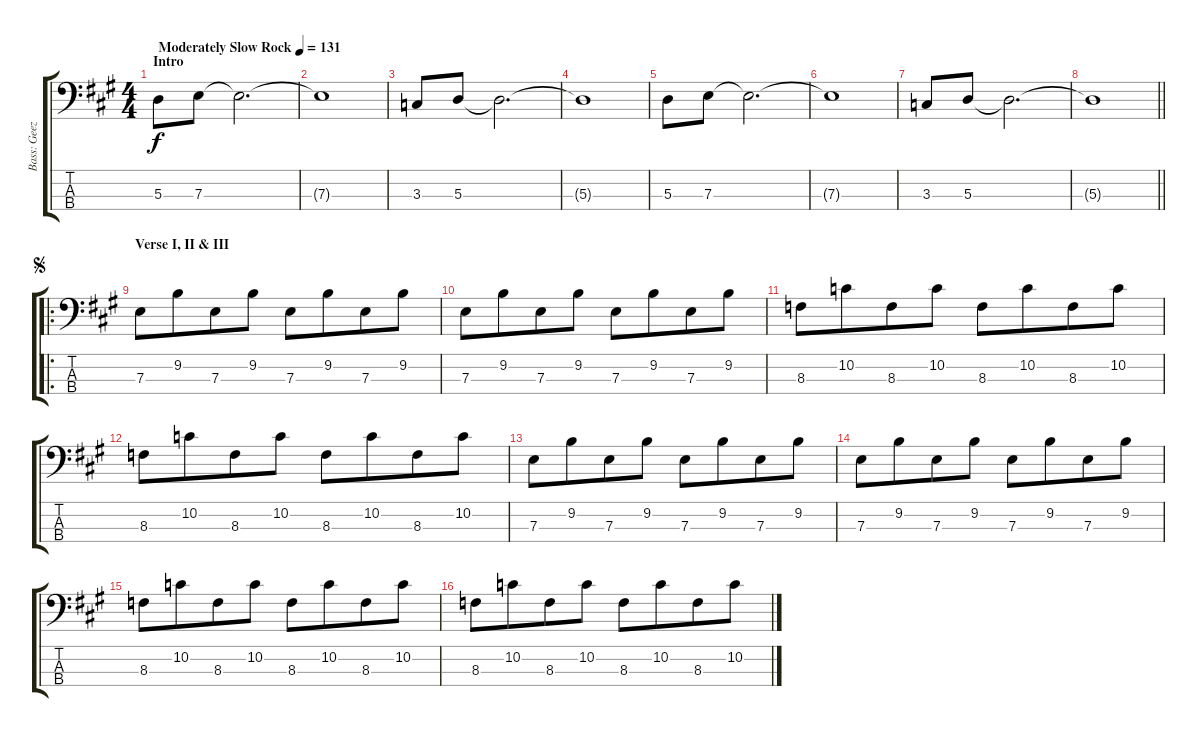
\track ("Bass: Geezer" "Bass: Geez") {instrument electricbassfinger}
\staff {score tabs}
\tuning (G2 D2 A1 E1) {hide}
\ts (4 4)
\section ("" "Intro")
\tempo (131 "Moderately Slow Rock")
\clef f4
\ks a
5.3.8{dy f instrument electricbassfinger} 7.3.8 7.3{t}.2{d} |
7.3{t}.1 |
3.3.8 5.3.8 5.3{t}.2{d} |
5.3{t}.1 |
5.3.8 7.3.8 7.3{t}.2{d} |
7.3{t}.1 |
3.3.8 5.3.8 5.3{t}.2{d} |
\barLineRight lightlight
5.3{t}.1 |
\ro
\section ("" "Verse I, II & III")
\jump segno
7.3.8 9.2.8{beam merge} 7.3.8 9.2.8 7.3.8 9.2.8{beam merge} 7.3.8 9.2.8 |
7.3.8 9.2.8{beam merge} 7.3.8 9.2.8 7.3.8 9.2.8{beam merge} 7.3.8 9.2.8 |
8.3.8 10.2.8{beam merge} 8.3.8 10.2.8 8.3.8 10.2.8{beam merge} 8.3.8 10.2.8 |
8.3.8 10.2.8{beam merge} 8.3.8 10.2.8 8.3.8 10.2.8{beam merge} 8.3.8 10.2.8 |
7.3.8 9.2.8{beam merge} 7.3.8 9.2.8 7.3.8 9.2.8{beam merge} 7.3.8 9.2.8 |
7.3.8 9.2.8{beam merge} 7.3.8 9.2.8 7.3.8 9.2.8{beam merge} 7.3.8 9.2.8 |
8.3.8 10.2.8{beam merge} 8.3.8 10.2.8 8.3.8 10.2.8{beam merge} 8.3.8 10.2.8 |
8.3.8 10.2.8{beam merge} 8.3.8 10.2.8 8.3.8 10.2.8{beam merge} 8.3.8 10.2.8
